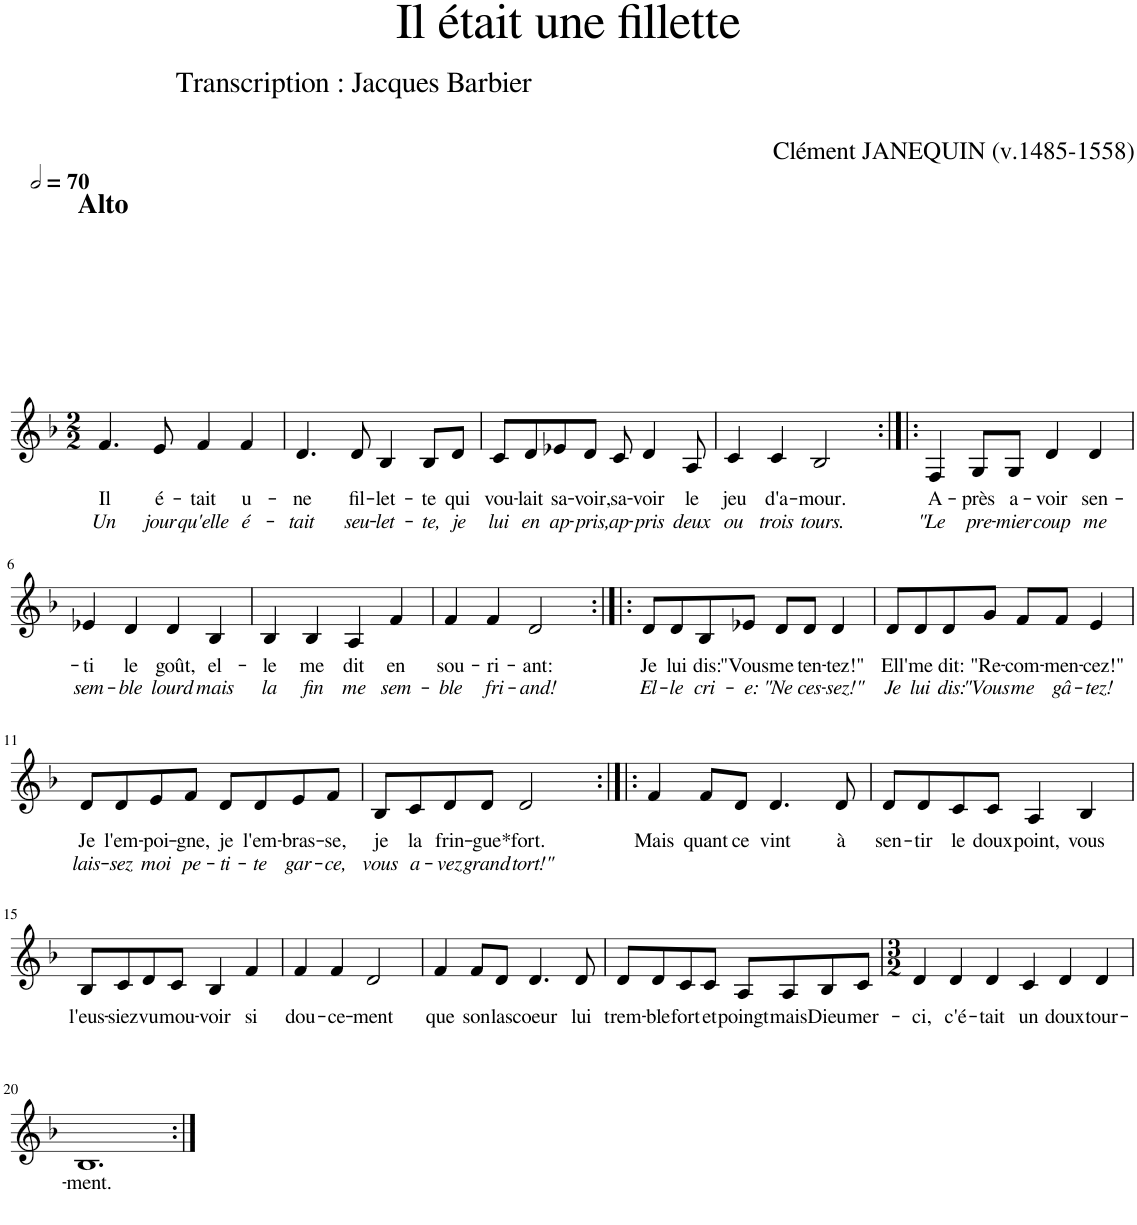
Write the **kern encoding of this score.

**kern	**text	**text
*part1	*part1	*part1
*staff1	*staff1	*staff1
*I"Alto	*	*
*I'A.	*	*
*clefG2	*	*
*k[b-]	*	*
*M2/2	*	*
*MM140	*	*
=1	=1	=1
!	!LO:LY:b	!LO:LY:b
4.f/	Il	Un
!	!LO:LY:b	!LO:LY:b
8e/	é-	jour
!	!LO:LY:b	!LO:LY:b
4f/	-tait	qu'elle
!LO:TX:a:B:t=Alto	!	!
!	!LO:LY:b	!LO:LY:b
4f/	u-	é-
=2	=2	=2
!	!LO:LY:b	!LO:LY:b
4.d/	-ne	-tait
!	!LO:LY:b	!LO:LY:b
8d/	fil-	seu-
!	!LO:LY:b	!LO:LY:b
4B-/	-let-	-let-
!	!LO:LY:b	!LO:LY:b
8B-/L	-te	-te,
!	!LO:LY:b	!LO:LY:b
8d/J	qui	je
=3	=3	=3
!	!LO:LY:b	!LO:LY:b
8c/L	vou-	lui
!	!LO:LY:b	!LO:LY:b
8d/	-lait	en
!	!LO:LY:b	!LO:LY:b
8e-X/	sa-	ap-
!	!LO:LY:b	!LO:LY:b
8d/J	-voir,	-pris,
!	!LO:LY:b	!LO:LY:b
8c/	sa-	ap-
!	!LO:LY:b	!LO:LY:b
4d/	-voir	-pris
!	!LO:LY:b	!LO:LY:b
8A/	le	deux
=4	=4	=4
!	!LO:LY:b	!LO:LY:b
4c/	jeu	ou
!	!LO:LY:b	!LO:LY:b
4c/	d'a-	trois
!	!LO:LY:b	!LO:LY:b
2B-/	-mour.	tours.
=5:|!|:	=5:|!|:	=5:|!|:
!	!LO:LY:b	!LO:LY:b
4F/	A-	"Le
!	!LO:LY:b	!LO:LY:b
8G/L	-près	pre-
!	!LO:LY:b	!LO:LY:b
8G/J	a-	-mier
!	!LO:LY:b	!LO:LY:b
4d/	-voir	coup
!	!LO:LY:b	!LO:LY:b
4d/	sen-	me
!!LO:LB:g=z
=6	=6	=6
!	!LO:LY:b	!LO:LY:b
4e-X/	-ti	sem-
!	!LO:LY:b	!LO:LY:b
4d/	le	-ble
!	!LO:LY:b	!LO:LY:b
4d/	goût,	lourd
!	!LO:LY:b	!LO:LY:b
4B-/	el-	mais
=7	=7	=7
!	!LO:LY:b	!LO:LY:b
4B-/	-le	la
!	!LO:LY:b	!LO:LY:b
4B-/	me	fin
!	!LO:LY:b	!LO:LY:b
4A/	dit	me
!	!LO:LY:b	!LO:LY:b
4f/	en	sem-
=8	=8	=8
!	!LO:LY:b	!LO:LY:b
4f/	sou-	-ble
!	!LO:LY:b	!LO:LY:b
4f/	-ri-	fri-
!	!LO:LY:b	!LO:LY:b
2d/	-ant:	-and!
=9:|!|:	=9:|!|:	=9:|!|:
!	!LO:LY:b	!LO:LY:b
8d/L	Je	El-
!	!LO:LY:b	!LO:LY:b
8d/	lui	-le
!	!LO:LY:b	!LO:LY:b
8B-/	dis:	cri-
!	!LO:LY:b	!LO:LY:b
8e-X/J	"Vous	-e:
!	!LO:LY:b	!LO:LY:b
8d/L	me	"Ne
!	!LO:LY:b	!LO:LY:b
8d/J	ten-	ces-
!	!LO:LY:b	!LO:LY:b
4d/	-tez!"	-sez!"
=10	=10	=10
!	!LO:LY:b	!LO:LY:b
8d/L	Ell'	Je
!	!LO:LY:b	!LO:LY:b
8d/	me	lui
!	!LO:LY:b	!LO:LY:b
8d/	dit:	dis:
!	!LO:LY:b	!LO:LY:b
8g/J	"Re-	"Vous
!	!LO:LY:b	!LO:LY:b
8f/L	-com-	me
!	!LO:LY:b	!LO:LY:b
8f/J	-men-	gâ-
!	!LO:LY:b	!LO:LY:b
4e/	-cez!"	-tez!
!!LO:LB:g=z
=11	=11	=11
!	!LO:LY:b	!LO:LY:b
8d/L	Je	lais-
!	!LO:LY:b	!LO:LY:b
8d/	l'em-	-sez
!	!LO:LY:b	!LO:LY:b
8e/	-poi-	moi
!	!LO:LY:b	!LO:LY:b
8f/J	-gne,	pe-
!	!LO:LY:b	!LO:LY:b
8d/L	je	-ti-
!	!LO:LY:b	!LO:LY:b
8d/	l'em-	-te
!	!LO:LY:b	!LO:LY:b
8e/	-bras-	gar-
!	!LO:LY:b	!LO:LY:b
8f/J	-se,	-ce,
=12	=12	=12
!	!LO:LY:b	!LO:LY:b
8B-/L	je	vous
!	!LO:LY:b	!LO:LY:b
8c/	la	a-
!	!LO:LY:b	!LO:LY:b
8d/	frin-	-vez
!	!LO:LY:b	!LO:LY:b
8d/J	-gue*	grand
!	!LO:LY:b	!LO:LY:b
2d/	fort.	tort!"
=13:|!|:	=13:|!|:	=13:|!|:
!	!LO:LY:b	!
4f/	Mais	.
!	!LO:LY:b	!
8f/L	quant	.
!	!LO:LY:b	!
8d/J	ce	.
!	!LO:LY:b	!
4.d/	vint	.
!	!LO:LY:b	!
8d/	à	.
=14	=14	=14
!	!LO:LY:b	!
8d/L	sen-	.
!	!LO:LY:b	!
8d/	-tir	.
!	!LO:LY:b	!
8c/	le	.
!	!LO:LY:b	!
8c/J	doux	.
!	!LO:LY:b	!
4A/	point,	.
!	!LO:LY:b	!
4B-/	vous	.
!!LO:LB:g=z
=15	=15	=15
!	!LO:LY:b	!
8B-/L	l'eus-	.
!	!LO:LY:b	!
8c/	-siez	.
!	!LO:LY:b	!
8d/	vu	.
!	!LO:LY:b	!
8c/J	mou-	.
!	!LO:LY:b	!
4B-/	-voir	.
!	!LO:LY:b	!
4f/	si	.
=16	=16	=16
!	!LO:LY:b	!
4f/	dou-	.
!	!LO:LY:b	!
4f/	-ce-	.
!	!LO:LY:b	!
2d/	-ment	.
=17	=17	=17
!	!LO:LY:b	!
4f/	que	.
!	!LO:LY:b	!
8f/L	son	.
!	!LO:LY:b	!
8d/J	las	.
!	!LO:LY:b	!
4.d/	coeur	.
!	!LO:LY:b	!
8d/	lui	.
=18	=18	=18
!	!LO:LY:b	!
8d/L	trem-	.
!	!LO:LY:b	!
8d/	-ble	.
!	!LO:LY:b	!
8c/	fort	.
!	!LO:LY:b	!
8c/J	et	.
!	!LO:LY:b	!
8A/L	poingt	.
!	!LO:LY:b	!
8A/	mais	.
!	!LO:LY:b	!
8B-/	Dieu	.
!	!LO:LY:b	!
8c/J	mer-	.
=19	=19	=19
*M3/2	*	*
!	!LO:LY:b	!
4d/	-ci,	.
!	!LO:LY:b	!
4d/	c'é-	.
!	!LO:LY:b	!
4d/	-tait	.
!	!LO:LY:b	!
4c/	un	.
!	!LO:LY:b	!
4d/	doux	.
!	!LO:LY:b	!
4d/	tour-	.
!!LO:LB:g=z
=20	=20	=20
!	!LO:LY:b	!
1.B-	-ment.	.
=:|!	=:|!	=:|!
*-	*-	*-
